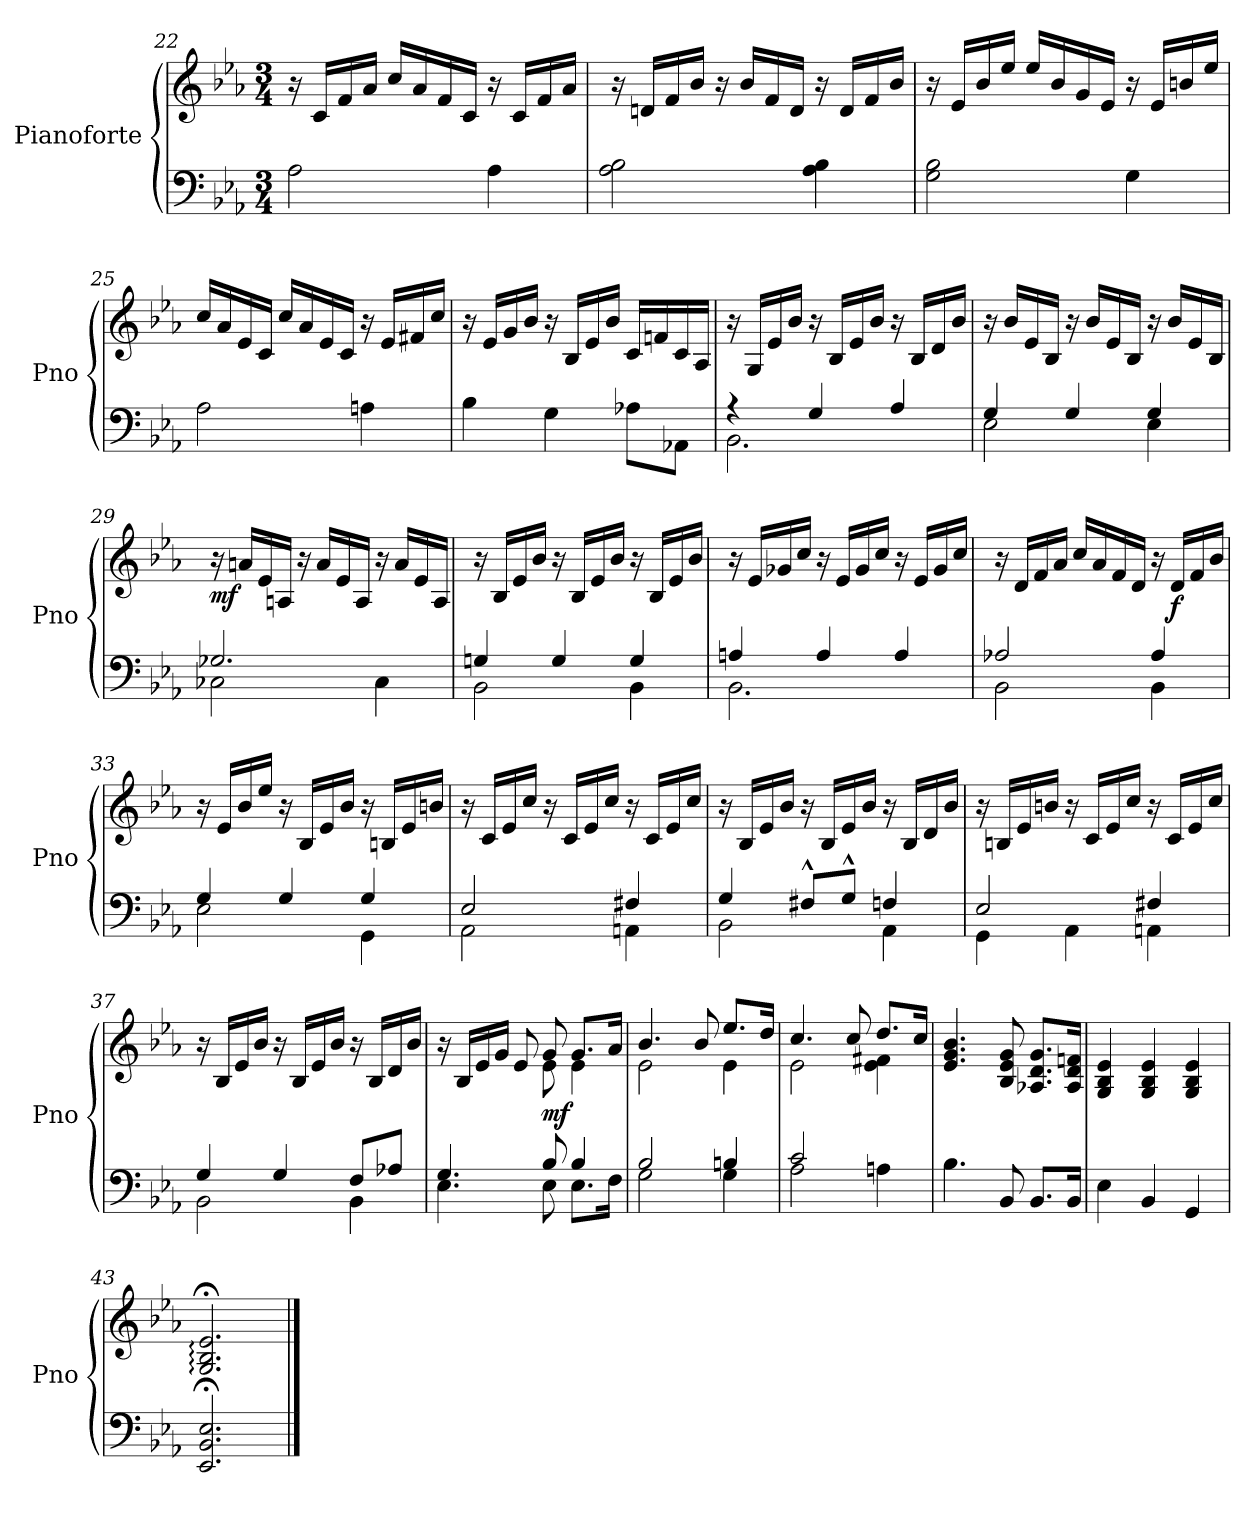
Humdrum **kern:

**kern	**kern	**dynam
*part1	*part1	*part1
*staff2	*staff1	*staff1/2
*I"Pianoforte	*	*
*I'Pno	*	*
*clefF4	*clefG2	*
*k[b-e-a-]	*k[b-e-a-]	*
*M3/4	*M3/4	*
=22	=22	=22
2A-\	16r	.
.	16c/LL	.
.	16f/	.
.	16a-/JJ	.
.	16cc/LL	.
.	16a-/	.
.	16f/	.
.	16c/JJ	.
4A-\	16r	.
.	16c/LL	.
.	16f/	.
.	16a-/JJ	.
=23	=23	=23
2A-\ 2B-\	16r	.
.	16dn/LL	.
.	16f/	.
.	16b-/JJ	.
.	16r	.
.	16b-/LL	.
.	16f/	.
.	16d/JJ	.
4A-\ 4B-\	16r	.
.	16d/LL	.
.	16f/	.
.	16b-/JJ	.
=24	=24	=24
2G\ 2B-\	16r	.
.	16e-/LL	.
.	16b-/	.
.	16ee-/JJ	.
.	16ee-/LL	.
.	16b-/	.
.	16g/	.
.	16e-/JJ	.
4G\	16r	.
.	16e-/LL	.
.	16bn/	.
.	16ee-/JJ	.
!!LO:LB:g=z
=25	=25	=25
2A-\	16cc/LL	.
.	16a-/	.
.	16e-/	.
.	16c/JJ	.
.	16cc/LL	.
.	16a-/	.
.	16e-/	.
.	16c/JJ	.
4An\	16r	.
.	16e-/LL	.
.	16f#X/	.
.	16cc/JJ	.
=26	=26	=26
4B-\	16r	.
.	16e-/LL	.
.	16g/	.
.	16b-/JJ	.
4G\	16r	.
.	16B-/LL	.
.	16e-/	.
.	16b-/JJ	.
8A-X\L	16c/LL	.
.	16fn/	.
8AA-X\J	16c/	.
.	16A-/JJ	.
=27	=27	=27
*^	*	*
4r	2.BB-\	16r	.
.	.	16G/LL	.
.	.	16e-/	.
.	.	16b-/JJ	.
4G/	.	16r	.
.	.	16B-/LL	.
.	.	16e-/	.
.	.	16b-/JJ	.
4A-/	.	16r	.
.	.	16B-/LL	.
.	.	16d/	.
.	.	16b-/JJ	.
=28	=28	=28	=28
4G/	2E-\	16r	.
.	.	16b-/LL	.
.	.	16e-/	.
.	.	16B-/JJ	.
4G/	.	16r	.
.	.	16b-/LL	.
.	.	16e-/	.
.	.	16B-/JJ	.
4G/	4E-\	16r	.
.	.	16b-/LL	.
.	.	16e-/	.
.	.	16B-/JJ	.
!!LO:LB:g=z
=29	=29	=29	=29
!	!	!	!LO:DY:b
2.G-X/	2C-X\	16r	mf
.	.	16an/LL	.
.	.	16e-/	.
.	.	16An/JJ	.
.	.	16r	.
.	.	16a/LL	.
.	.	16e-/	.
.	.	16A/JJ	.
.	4C-\	16r	.
.	.	16a/LL	.
.	.	16e-/	.
.	.	16A/JJ	.
=30	=30	=30	=30
4Gn/	2BB-\	16r	.
.	.	16B-/LL	.
.	.	16e-/	.
.	.	16b-/JJ	.
4G/	.	16r	.
.	.	16B-/LL	.
.	.	16e-/	.
.	.	16b-/JJ	.
4G/	4BB-\	16r	.
.	.	16B-/LL	.
.	.	16e-/	.
.	.	16b-/JJ	.
=31	=31	=31	=31
4An/	2.BB-\	16r	.
.	.	16e-/LL	.
.	.	16g-X/	.
.	.	16cc/JJ	.
4A/	.	16r	.
.	.	16e-/LL	.
.	.	16g-/	.
.	.	16cc/JJ	.
4A/	.	16r	.
.	.	16e-/LL	.
.	.	16g-/	.
.	.	16cc/JJ	.
=32	=32	=32	=32
2A-X/	2BB-\	16r	.
.	.	16d/LL	.
.	.	16f/	.
.	.	16a-/JJ	.
.	.	16cc/LL	.
.	.	16a-/	.
.	.	16f/	.
.	.	16d/JJ	.
4A-/	4BB-\	16r	.
!	!	!	!LO:DY:b
.	.	16d/LL	f
.	.	16f/	.
.	.	16b-/JJ	.
!!LO:LB:g=z
=33	=33	=33	=33
4G/	2E-\	16r	.
.	.	16e-/LL	.
.	.	16b-/	.
.	.	16ee-/JJ	.
4G/	.	16r	.
.	.	16B-/LL	.
.	.	16e-/	.
.	.	16b-/JJ	.
4G/	4GG\	16r	.
.	.	16Bn/LL	.
.	.	16e-/	.
.	.	16bn/JJ	.
=34	=34	=34	=34
2E-/	2AA-\	16r	.
.	.	16c/LL	.
.	.	16e-/	.
.	.	16cc/JJ	.
.	.	16r	.
.	.	16c/LL	.
.	.	16e-/	.
.	.	16cc/JJ	.
4F#X/	4AAn\	16r	.
.	.	16c/LL	.
.	.	16e-/	.
.	.	16cc/JJ	.
=35	=35	=35	=35
4G/	2BB-\	16r	.
.	.	16B-/LL	.
.	.	16e-/	.
.	.	16b-/JJ	.
8F#X^^/L	.	16r	.
.	.	16B-/LL	.
8G^^/J	.	16e-/	.
.	.	16b-/JJ	.
4Fn/	4AA-\	16r	.
.	.	16B-/LL	.
.	.	16d/	.
.	.	16b-/JJ	.
=36	=36	=36	=36
2E-/	4GG\	16r	.
.	.	16Bn/LL	.
.	.	16e-/	.
.	.	16bn/JJ	.
.	4AA-\	16r	.
.	.	16c/LL	.
.	.	16e-/	.
.	.	16cc/JJ	.
4F#X/	4AAn\	16r	.
.	.	16c/LL	.
.	.	16e-/	.
.	.	16cc/JJ	.
!!LO:LB:g=z
=37	=37	=37	=37
4G/	2BB-\	16r	.
.	.	16B-/LL	.
.	.	16e-/	.
.	.	16b-/JJ	.
4G/	.	16r	.
.	.	16B-/LL	.
.	.	16e-/	.
.	.	16b-/JJ	.
8F/L	4BB-\	16r	.
.	.	16B-/LL	.
8A-X/J	.	16d/	.
.	.	16b-/JJ	.
=38	=38	=38	=38
*	*	*^	*
4.G/	4.E-\	16r	4.ryy	.
.	.	16B-/LL	.	.
.	.	16e-/	.	.
.	.	16g/JJ	.	.
.	.	8e-/	.	.
!	!	!	!	!LO:DY:b
8B-/	8E-\	8g/	8e-\	mf
4B-/	8.E-\L	8.g/L	4e-\	.
.	16F\Jk	16a-/Jk	.	.
=39	=39	=39	=39	=39
2B-/	2G\	4.b-/	2e-\	.
.	.	8b-/	.	.
4Bn/	4G\	8.ee-/L	4e-\	.
.	.	16dd/Jk	.	.
=40	=40	=40	=40	=40
2c/	2A-\	4.cc/	2e-\	.
.	.	8cc/	.	.
4An\	4ryy	8.dd/L	4e-\ 4f#X\	.
.	.	16cc/Jk	.	.
*v	*v	*	*	*
*	*v	*v	*
=41	=41	=41
4.B-\	4.e-/ 4.g/ 4.b-/	.
8BB-/	8B-/ 8e-/ 8g/	.
8.BB-/L	8.A-X/ 8.d/ 8.g/L	.
16BB-/Jk	16A-/ 16d/ 16fn/Jk	.
=42	=42	=42
4E-\	4G/ 4B-/ 4e-/	.
4BB-/	4G/ 4B-/ 4e-/	.
4GG/	4G/ 4B-/ 4e-/	.
=43	=43	=43
2.EE-/; 2.BB-/; 2.E-/;	2.G/;<: 2.B-/;<: 2.e-/;<:	.
==	==	==
*-	*-	*-
